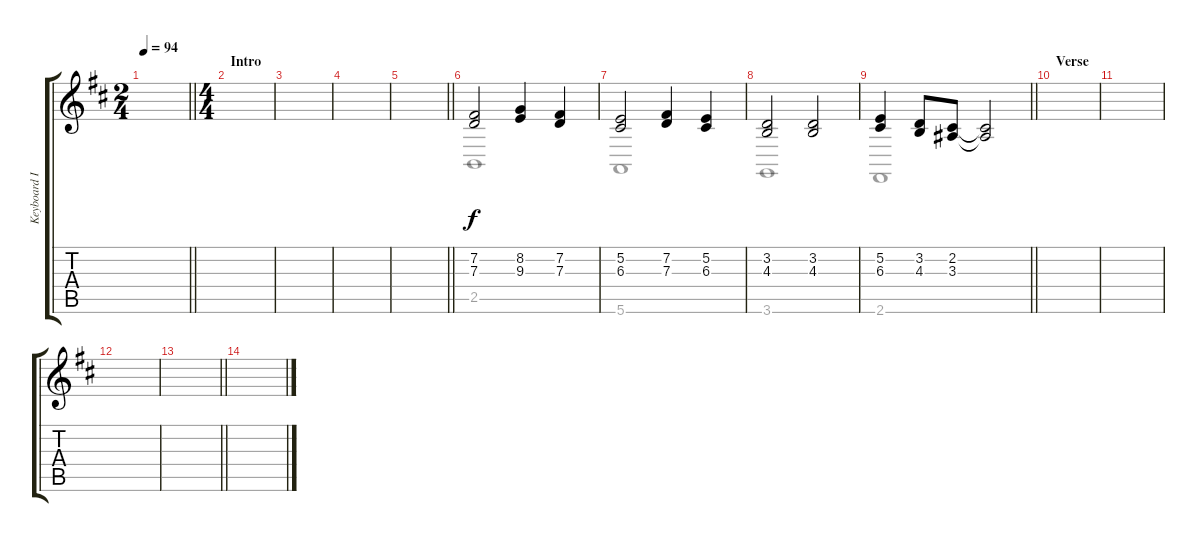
\track ("Keyboard I" "Keyboard I") {instrument stringensemble1}
\staff {score tabs}
\tuning (E4 B3 G3 D3 A2 E2) {hide}
\voice
\ts (2 4)
\tempo 94
\clef g2
\barLineRight lightlight
\ks d
|
\ts (4 4)
\section ("" "Intro")
|
|
|
\barLineRight lightlight
|
\section ("" "")
(7.2 7.3).2 (8.2 9.3).4 (7.2 7.3).4 |
(5.2 6.3).2 (7.2 7.3).4 (5.2 6.3).4 |
(3.2 4.3).2 (3.2 4.3).2 |
\barLineRight lightlight
(5.2 6.3).4 (3.2 4.3).8 (2.2 3.3).8 (2.2{t} 3.3{t}).2 |
\section ("" "Verse")
|
|
|
\barLineRight lightlight
|
\section ("" "")
|
|
\voice
\clef g2
\ottava regular
\simile none
\barLineRight lightlight
\ks d
|
|
|
|
\barLineRight lightlight
|
2.5.1 |
5.6.1 |
3.6.1 |
\barLineRight lightlight
2.6.1 |
|
|
|
\barLineRight lightlight
|
|
|
